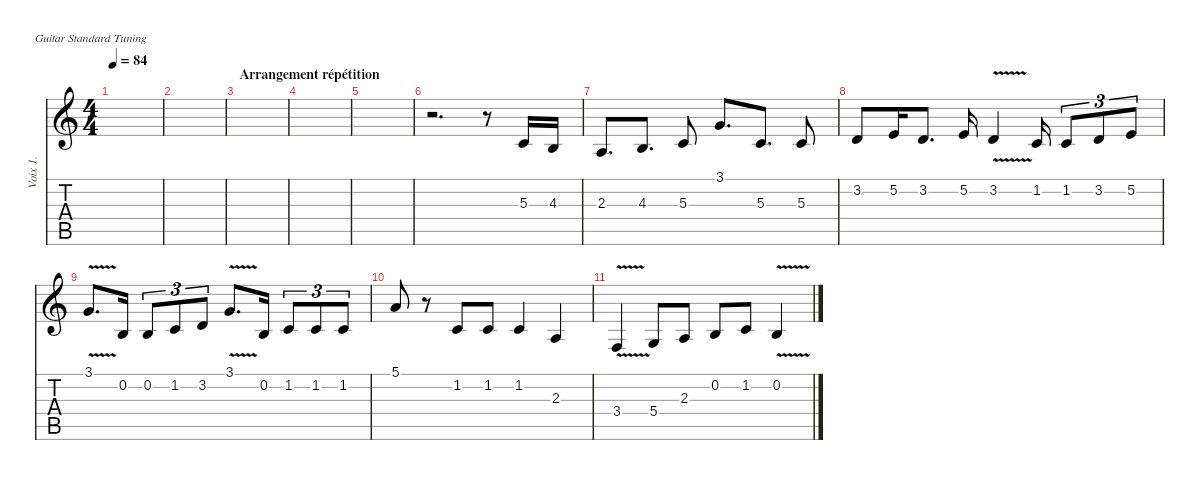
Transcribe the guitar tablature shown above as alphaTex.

\defaultSystemsLayout 4
\hideDynamics
\bracketExtendMode nobrackets
\otherSystemsTrackNameOrientation horizontal
\track ("Singer" "Voix 1.") {instrument voiceoohs}
\staff {score tabs}
\tuning (E4 B3 G3 D3 A2 E2)
\ts (4 4)
\tempo 84
\clef g2
\ks aminor
|
|
\section ("" "Arrangement répétition")
|
|
|
r.2{d} r.8 5.3.16{dy mf} 4.3.16 |
2.3.8{d} 4.3.8{d} 5.3.8 3.1.8{d} 5.3.8{d} 5.3.8 |
3.2.8 5.2.16 3.2.8{d} 5.2.16 3.2{v}.4 1.2.16 1.2.8{tu (3 2)} 3.2.8{tu (3 2)} 5.2.8{tu (3 2)} |
3.1{v}.8{d} 0.2.16 0.2.8{tu (3 2)} 1.2.8{tu (3 2)} 3.2.8{tu (3 2)} 3.1{v}.8{d} 0.2.16 1.2.8{tu (3 2)} 1.2.8{tu (3 2)} 1.2.8{tu (3 2)} |
5.1.8 r.8 1.2.8 1.2.8 1.2.4 2.3.4 |
3.4{v}.4 5.4.8 2.3.8 0.2.8 1.2.8 0.2{v}.4
